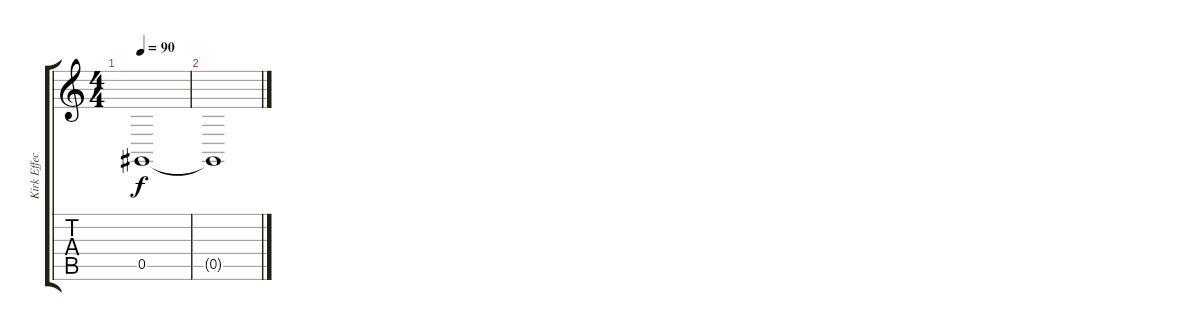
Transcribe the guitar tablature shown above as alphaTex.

\track ("Kirk Effect" "Kirk Effec") {instrument violin}
\staff {score tabs}
\tuning (Eb4 Bb3 Gb3 Db3 Ab2 Eb2) {hide}
\ts (4 4)
\tempo 90
\clef g2
\ks c
0.5{t}.1{dy f} |
0.5{t}.1
